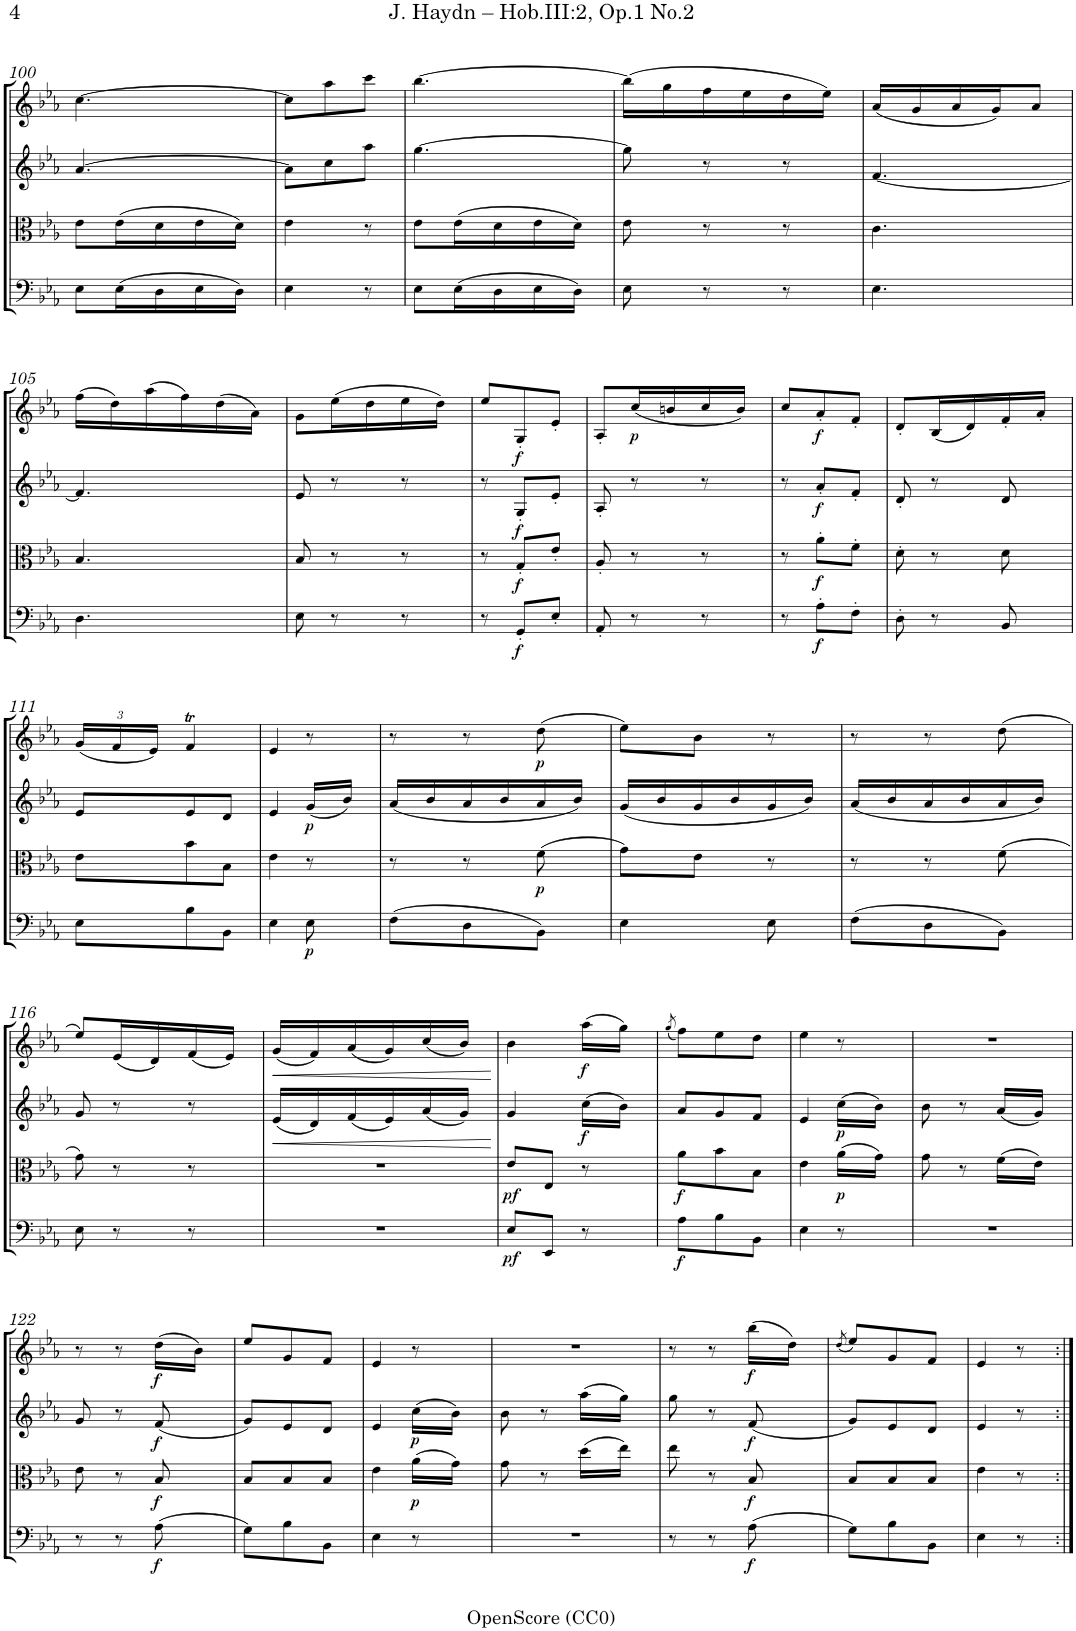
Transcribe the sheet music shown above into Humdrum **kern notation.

**kern	**dynam	**kern	**dynam	**kern	**dynam	**kern	**dynam
*part4	*part4	*part3	*part3	*part2	*part2	*part1	*part1
*staff4	*staff4	*staff3	*staff3	*staff2	*staff2	*staff1	*staff1
*I"Violoncello	*	*I"Viola	*	*I"Violin 2	*	*I"Violin 1	*
*I'Vc	*	*I'Vla	*	*I'Vln	*	*I'Vln	*
!!LO:PB:g=z
*clefF4	*	*clefC3	*	*clefG2	*	*clefG2	*
*k[b-e-a-]	*	*k[b-e-a-]	*	*k[b-e-a-]	*	*k[b-e-a-]	*
*M3/8	*	*M3/8	*	*M3/8	*	*M3/8	*
=100	=100	=100	=100	=100	=100	=100	=100
8E-\L	.	8e-\L	.	[4.a-/	.	[4.cc\	.
(16E-\L	.	(16e-\L	.	.	.	.	.
16D\	.	16d\	.	.	.	.	.
16E-\	.	16e-\	.	.	.	.	.
16D\JJ)	.	16d\JJ)	.	.	.	.	.
=101	=101	=101	=101	=101	=101	=101	=101
4E-\	.	4e-\	.	8a-\L]	.	8cc\L]	.
.	.	.	.	8cc\	.	8aa-\	.
8r	.	8r	.	8aa-\J	.	8ccc\J	.
=102	=102	=102	=102	=102	=102	=102	=102
8E-\L	.	8e-\L	.	[4.gg\	.	[4.bb-\	.
(16E-\L	.	(16e-\L	.	.	.	.	.
16D\	.	16d\	.	.	.	.	.
16E-\	.	16e-\	.	.	.	.	.
16D\JJ)	.	16d\JJ)	.	.	.	.	.
=103	=103	=103	=103	=103	=103	=103	=103
8E-\	.	8e-\	.	8gg\]	.	(16bb-\LL]	.
.	.	.	.	.	.	16gg\	.
8r	.	8r	.	8r	.	16ff\	.
.	.	.	.	.	.	16ee-\	.
8r	.	8r	.	8r	.	16dd\	.
.	.	.	.	.	.	16ee-\JJ)	.
=104	=104	=104	=104	=104	=104	=104	=104
4.E-\	.	4.c\	.	[4.f/	.	(16a-/LL	.
.	.	.	.	.	.	16g/	.
.	.	.	.	.	.	16a-/	.
.	.	.	.	.	.	16g/J)	.
.	.	.	.	.	.	8a-/J	.
!!LO:LB:g=z
=105	=105	=105	=105	=105	=105	=105	=105
4.D\	.	4.B-/	.	4.f/]	.	(16ff\LL	.
.	.	.	.	.	.	16dd\)	.
.	.	.	.	.	.	(16aa-\	.
.	.	.	.	.	.	16ff\)	.
.	.	.	.	.	.	(16dd\	.
.	.	.	.	.	.	16a-\JJ)	.
=106	=106	=106	=106	=106	=106	=106	=106
8E-\	.	8B-/	.	8e-/	.	8g\L	.
8r	.	8r	.	8r	.	(16ee-\L	.
.	.	.	.	.	.	16dd\	.
8r	.	8r	.	8r	.	16ee-\	.
.	.	.	.	.	.	16dd\JJ)	.
=107	=107	=107	=107	=107	=107	=107	=107
8r	.	8r	.	8r	.	8ee-/L	.
!	!LO:DY:b	!	!LO:DY:b	!	!LO:DY:b	!	!LO:DY:b
8GG'/L	f	8G'/L	f	8G'/L	f	8G'/	f
8E-'/J	.	8e-'/J	.	8e-'/J	.	8e-'/J	.
=108	=108	=108	=108	=108	=108	=108	=108
8AA-'/	.	8A-'/	.	8A-'/	.	8A-'/L	.
!	!	!	!	!	!	!	!LO:DY:b
8r	.	8r	.	8r	.	(16cc/L	p
.	.	.	.	.	.	16bn/	.
8r	.	8r	.	8r	.	16cc/	.
.	.	.	.	.	.	16b/JJ)	.
=109	=109	=109	=109	=109	=109	=109	=109
8r	.	8r	.	8r	.	8cc/L	.
!	!LO:DY:b	!	!LO:DY:b	!	!LO:DY:b	!	!LO:DY:b
8A-'\L	f	8a-'\L	f	8a-'/L	f	8a-'/	f
8F'\J	.	8f'\J	.	8f'/J	.	8f'/J	.
=110	=110	=110	=110	=110	=110	=110	=110
8D'\	.	8d'\	.	8d'/	.	8d'/L	.
8r	.	8r	.	8r	.	(16B-/L	.
.	.	.	.	.	.	16d/)	.
8BB-/	.	8d\	.	8d/	.	16f'/	.
.	.	.	.	.	.	16a-'/JJ	.
!!LO:LB:g=z
=111	=111	=111	=111	=111	=111	=111	=111
*	*	*	*	*	*	*Xbrackettup	*
8E-\L	.	8e-\L	.	8e-/L	.	(24g/LL	.
.	.	.	.	.	.	24f/	.
.	.	.	.	.	.	24e-/JJ)	.
8B-\	.	8b-\	.	8e-/	.	4fT/	.
8BB-\J	.	8B-\J	.	8d/J	.	.	.
=112	=112	=112	=112	=112	=112	=112	=112
4E-\	.	4e-\	.	4e-/	.	4e-/	.
!	!LO:DY:b	!	!	!	!LO:DY:b	!	!
8E-\	p	8r	.	(16g/LL	p	8r	.
.	.	.	.	16b-/JJ)	.	.	.
=113	=113	=113	=113	=113	=113	=113	=113
(8F\L	.	8r	.	(16a-/LL	.	8r	.
.	.	.	.	16b-/	.	.	.
8D\	.	8r	.	16a-/	.	8r	.
.	.	.	.	16b-/	.	.	.
!	!	!	!LO:DY:b	!	!	!	!LO:DY:b
8BB-\J)	.	(8f\	p	16a-/	.	(8dd\	p
.	.	.	.	16b-/JJ)	.	.	.
=114	=114	=114	=114	=114	=114	=114	=114
4E-\	.	8g\L)	.	(16g/LL	.	8ee-\L)	.
.	.	.	.	16b-/	.	.	.
.	.	8e-\J	.	16g/	.	8b-\J	.
.	.	.	.	16b-/	.	.	.
8E-\	.	8r	.	16g/	.	8r	.
.	.	.	.	16b-/JJ)	.	.	.
=115	=115	=115	=115	=115	=115	=115	=115
(8F\L	.	8r	.	(16a-/LL	.	8r	.
.	.	.	.	16b-/	.	.	.
8D\	.	8r	.	16a-/	.	8r	.
.	.	.	.	16b-/	.	.	.
8BB-\J)	.	(8f\	.	16a-/	.	(8dd\	.
.	.	.	.	16b-/JJ)	.	.	.
!!LO:LB:g=z
=116	=116	=116	=116	=116	=116	=116	=116
8E-\	.	8g\)	.	8g/	.	8ee-/L)	.
8r	.	8r	.	8r	.	(16e-/L	.
.	.	.	.	.	.	16d/)	.
8r	.	8r	.	8r	.	(16f/	.
.	.	.	.	.	.	16e-/JJ)	.
=117	=117	=117	=117	=117	=117	=117	=117
!	!	!	!	!	!LO:HP:b	!	!LO:HP:b
4.r	.	4.r	.	(16e-/LL	<	(16g/LL	<
.	.	.	.	16d/)	.	16f/)	.
.	.	.	.	(16f/	.	(16a-/	.
.	.	.	.	16e-/)	.	16g/)	.
.	.	.	.	(16a-/	.	(16cc/	.
.	.	.	.	16g/JJ)	.	16b-/JJ)	.
.	.	.	.	.	[	.	[
=118	=118	=118	=118	=118	=118	=118	=118
!	!LO:DY:b	!	!LO:DY:b	!	!	!	!
8E-/L	other-dynamics	8e-/L	other-dynamics	4g/	.	4b-\	.
8EE-/J	.	8E-/J	.	.	.	.	.
!	!	!	!	!	!LO:DY:b	!	!LO:DY:b
8r	.	8r	.	(16cc\LL	f	(16aa-\LL	f
.	.	.	.	16b-\JJ)	.	16gg\JJ)	.
=119	=119	=119	=119	=119	=119	=119	=119
.	.	.	.	.	.	(8qgg/	.
!	!LO:DY:b	!	!LO:DY:b	!	!	!	!
8A-\L	f	8a-\L	f	8a-/L	.	8ff\L)	.
8B-\	.	8b-\	.	8g/	.	8ee-\	.
8BB-\J	.	8B-\J	.	8f/J	.	8dd\J	.
=120	=120	=120	=120	=120	=120	=120	=120
4E-\	.	4e-\	.	4e-/	.	4ee-\	.
!	!	!	!LO:DY:b	!	!LO:DY:b	!	!
8r	.	(16a-\LL	p	(16cc\LL	p	8r	.
.	.	16g\JJ)	.	16b-\JJ)	.	.	.
=121	=121	=121	=121	=121	=121	=121	=121
4.r	.	8g\	.	8b-\	.	4.r	.
.	.	8r	.	8r	.	.	.
.	.	(16f\LL	.	(16a-/LL	.	.	.
.	.	16e-\JJ)	.	16g/JJ)	.	.	.
!!LO:LB:g=z
=122	=122	=122	=122	=122	=122	=122	=122
8r	.	8e-\	.	8g/	.	8r	.
8r	.	8r	.	8r	.	8r	.
!	!LO:DY:b	!	!LO:DY:b	!	!LO:DY:b	!	!LO:DY:b
(8A-\	f	8B-/	f	(8f/	f	(16dd\LL	f
.	.	.	.	.	.	16b-\JJ)	.
=123	=123	=123	=123	=123	=123	=123	=123
8G\L)	.	8B-/L	.	8g/L)	.	8ee-/L	.
8B-\	.	8B-/	.	8e-/	.	8g/	.
8BB-\J	.	8B-/J	.	8d/J	.	8f/J	.
=124	=124	=124	=124	=124	=124	=124	=124
4E-\	.	4e-\	.	4e-/	.	4e-/	.
!	!	!	!LO:DY:b	!	!LO:DY:b	!	!
8r	.	(16a-\LL	p	(16cc\LL	p	8r	.
.	.	16g\JJ)	.	16b-\JJ)	.	.	.
=125	=125	=125	=125	=125	=125	=125	=125
4.r	.	8g\	.	8b-\	.	4.r	.
.	.	8r	.	8r	.	.	.
.	.	(16dd\LL	.	(16aa-\LL	.	.	.
.	.	16ee-\JJ)	.	16gg\JJ)	.	.	.
=126	=126	=126	=126	=126	=126	=126	=126
8r	.	8ee-\	.	8gg\	.	8r	.
8r	.	8r	.	8r	.	8r	.
!	!LO:DY:b	!	!LO:DY:b	!	!LO:DY:b	!	!LO:DY:b
(8A-\	f	8B-/	f	(8f/	f	(16bb-\LL	f
.	.	.	.	.	.	16dd\JJ)	.
=127	=127	=127	=127	=127	=127	=127	=127
.	.	.	.	.	.	(8qdd/	.
8G\L)	.	8B-/L	.	8g/L)	.	8ee-/L)	.
8B-\	.	8B-/	.	8e-/	.	8g/	.
8BB-\J	.	8B-/J	.	8d/J	.	8f/J	.
=128	=128	=128	=128	=128	=128	=128	=128
4E-\	.	4e-\	.	4e-/	.	4e-/	.
8r	.	8r	.	8r	.	8r	.
=:|!	=:|!	=:|!	=:|!	=:|!	=:|!	=:|!	=:|!
*-	*-	*-	*-	*-	*-	*-	*-
